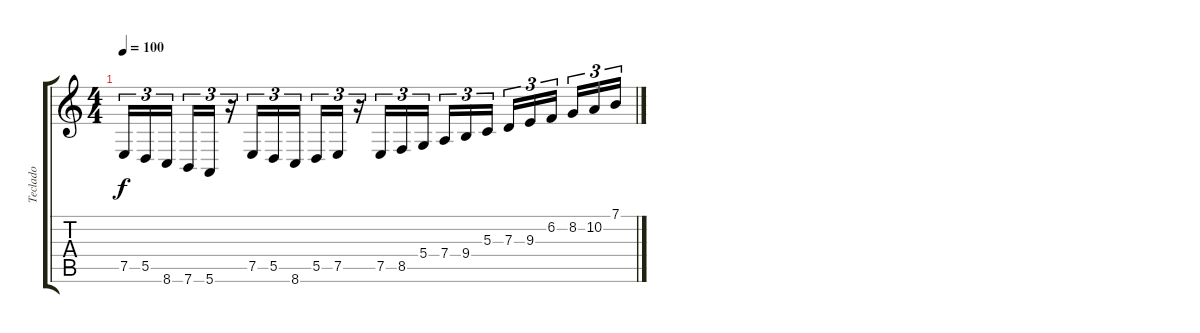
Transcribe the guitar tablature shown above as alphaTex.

\track ("Teclado" "Teclado") {instrument harpsichord}
\staff {score tabs}
\tuning (E4 B3 G3 D3 A2 E2) {hide}
\ts (4 4)
\tempo 100
\clef g2
\ks c
7.5.16{tu (3 2) dy f} 5.5.16{tu (3 2)} 8.6.16{tu (3 2)} 7.6.16{tu (3 2)} 5.6.16{tu (3 2)} r.16{tu (3 2)} 7.5.16{tu (3 2)} 5.5.16{tu (3 2)} 8.6.16{tu (3 2)} 5.5.16{tu (3 2)} 7.5.16{tu (3 2)} r.16{tu (3 2)} 7.5.16{tu (3 2)} 8.5.16{tu (3 2)} 5.4.16{tu (3 2)} 7.4.16{tu (3 2)} 9.4.16{tu (3 2)} 5.3.16{tu (3 2)} 7.3.16{tu (3 2)} 9.3.16{tu (3 2)} 6.2.16{tu (3 2)} 8.2.16{tu (3 2)} 10.2.16{tu (3 2)} 7.1.16{tu (3 2)}
